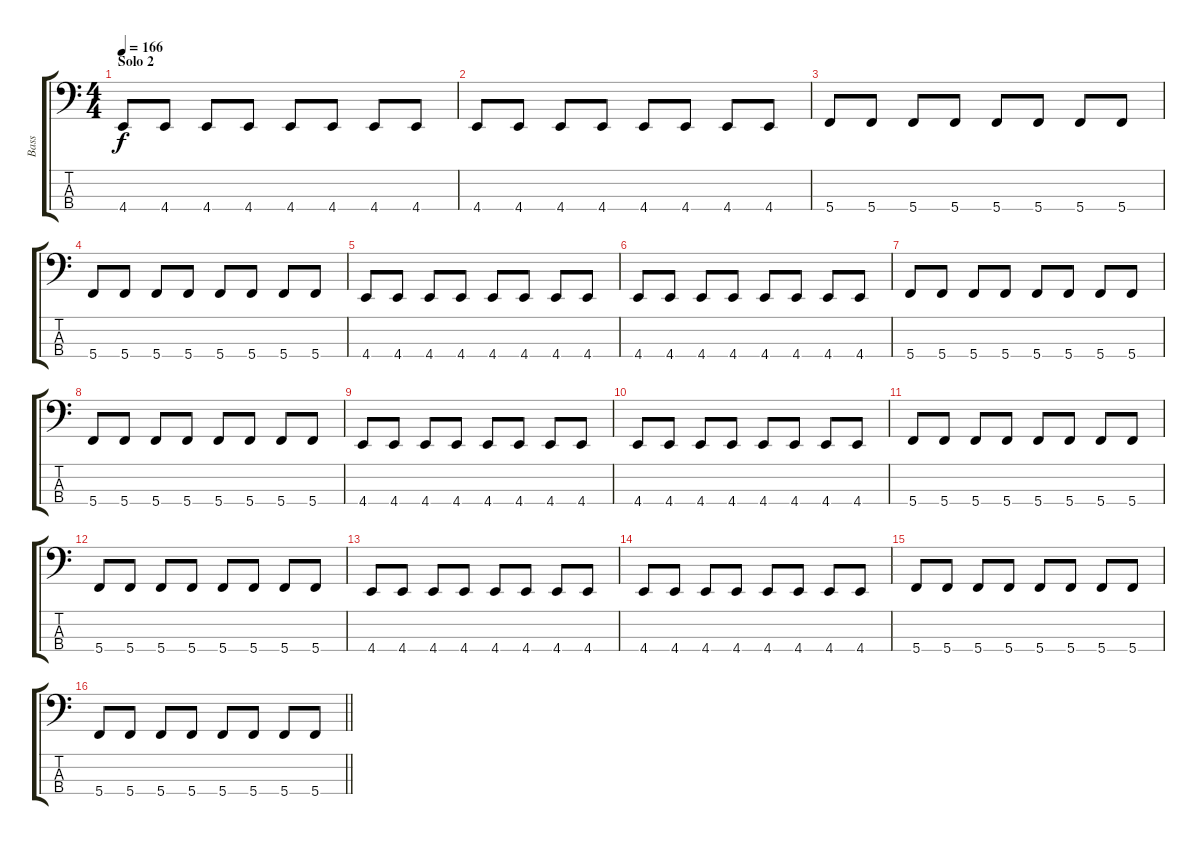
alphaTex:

\track ("Bass" "Bass") {instrument electricbassfinger}
\staff {score tabs}
\tuning (F2 C2 G1 C1) {hide}
\ts (4 4)
\section ("" "Solo 2")
\tempo 166
\clef f4
\ks c
4.4.8{dy f} 4.4.8 4.4.8 4.4.8 4.4.8 4.4.8 4.4.8 4.4.8 |
4.4.8 4.4.8 4.4.8 4.4.8 4.4.8 4.4.8 4.4.8 4.4.8 |
5.4.8 5.4.8 5.4.8 5.4.8 5.4.8 5.4.8 5.4.8 5.4.8 |
5.4.8 5.4.8 5.4.8 5.4.8 5.4.8 5.4.8 5.4.8 5.4.8 |
4.4.8 4.4.8 4.4.8 4.4.8 4.4.8 4.4.8 4.4.8 4.4.8 |
4.4.8 4.4.8 4.4.8 4.4.8 4.4.8 4.4.8 4.4.8 4.4.8 |
5.4.8 5.4.8 5.4.8 5.4.8 5.4.8 5.4.8 5.4.8 5.4.8 |
5.4.8 5.4.8 5.4.8 5.4.8 5.4.8 5.4.8 5.4.8 5.4.8 |
4.4.8 4.4.8 4.4.8 4.4.8 4.4.8 4.4.8 4.4.8 4.4.8 |
4.4.8 4.4.8 4.4.8 4.4.8 4.4.8 4.4.8 4.4.8 4.4.8 |
5.4.8 5.4.8 5.4.8 5.4.8 5.4.8 5.4.8 5.4.8 5.4.8 |
5.4.8 5.4.8 5.4.8 5.4.8 5.4.8 5.4.8 5.4.8 5.4.8 |
4.4.8 4.4.8 4.4.8 4.4.8 4.4.8 4.4.8 4.4.8 4.4.8 |
4.4.8 4.4.8 4.4.8 4.4.8 4.4.8 4.4.8 4.4.8 4.4.8 |
5.4.8 5.4.8 5.4.8 5.4.8 5.4.8 5.4.8 5.4.8 5.4.8 |
\barLineRight lightlight
5.4.8 5.4.8 5.4.8 5.4.8 5.4.8 5.4.8 5.4.8 5.4.8
